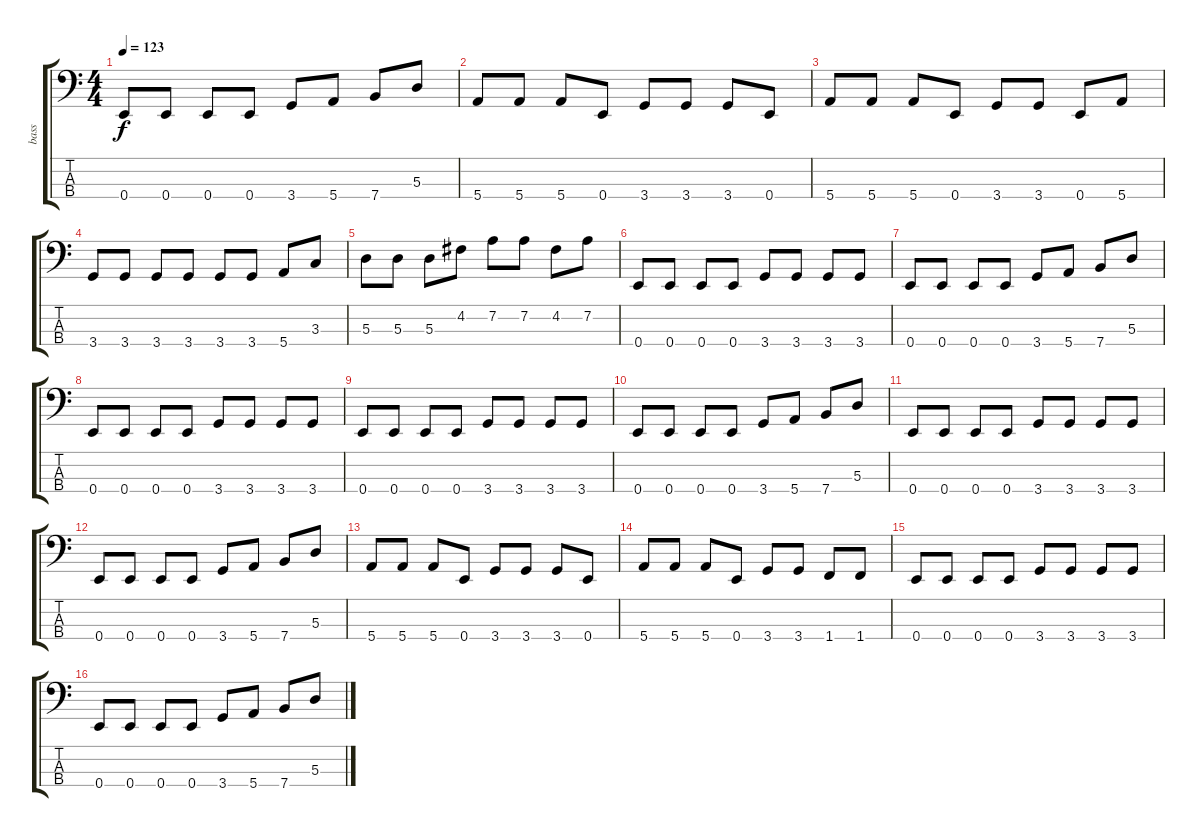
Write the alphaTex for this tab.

\track ("bass" "bass") {instrument electricbassfinger}
\staff {score tabs}
\tuning (G2 D2 A1 E1) {hide}
\ts (4 4)
\tempo 123
\clef f4
\ks c
0.4.8{dy f} 0.4.8 0.4.8 0.4.8 3.4.8 5.4.8 7.4.8 5.3.8 |
5.4.8 5.4.8 5.4.8 0.4.8 3.4.8 3.4.8 3.4.8 0.4.8 |
5.4.8 5.4.8 5.4.8 0.4.8 3.4.8 3.4.8 0.4.8 5.4.8 |
3.4.8 3.4.8 3.4.8 3.4.8 3.4.8 3.4.8 5.4.8 3.3.8 |
5.3.8 5.3.8 5.3.8 4.2.8 7.2.8 7.2.8 4.2.8 7.2.8 |
0.4.8 0.4.8 0.4.8 0.4.8 3.4.8 3.4.8 3.4.8 3.4.8 |
0.4.8 0.4.8 0.4.8 0.4.8 3.4.8 5.4.8 7.4.8 5.3.8 |
0.4.8 0.4.8 0.4.8 0.4.8 3.4.8 3.4.8 3.4.8 3.4.8 |
0.4.8 0.4.8 0.4.8 0.4.8 3.4.8 3.4.8 3.4.8 3.4.8 |
0.4.8 0.4.8 0.4.8 0.4.8 3.4.8 5.4.8 7.4.8 5.3.8 |
0.4.8 0.4.8 0.4.8 0.4.8 3.4.8 3.4.8 3.4.8 3.4.8 |
0.4.8 0.4.8 0.4.8 0.4.8 3.4.8 5.4.8 7.4.8 5.3.8 |
5.4.8 5.4.8 5.4.8 0.4.8 3.4.8 3.4.8 3.4.8 0.4.8 |
5.4.8 5.4.8 5.4.8 0.4.8 3.4.8 3.4.8 1.4.8 1.4.8 |
0.4.8 0.4.8 0.4.8 0.4.8 3.4.8 3.4.8 3.4.8 3.4.8 |
0.4.8 0.4.8 0.4.8 0.4.8 3.4.8 5.4.8 7.4.8 5.3.8
